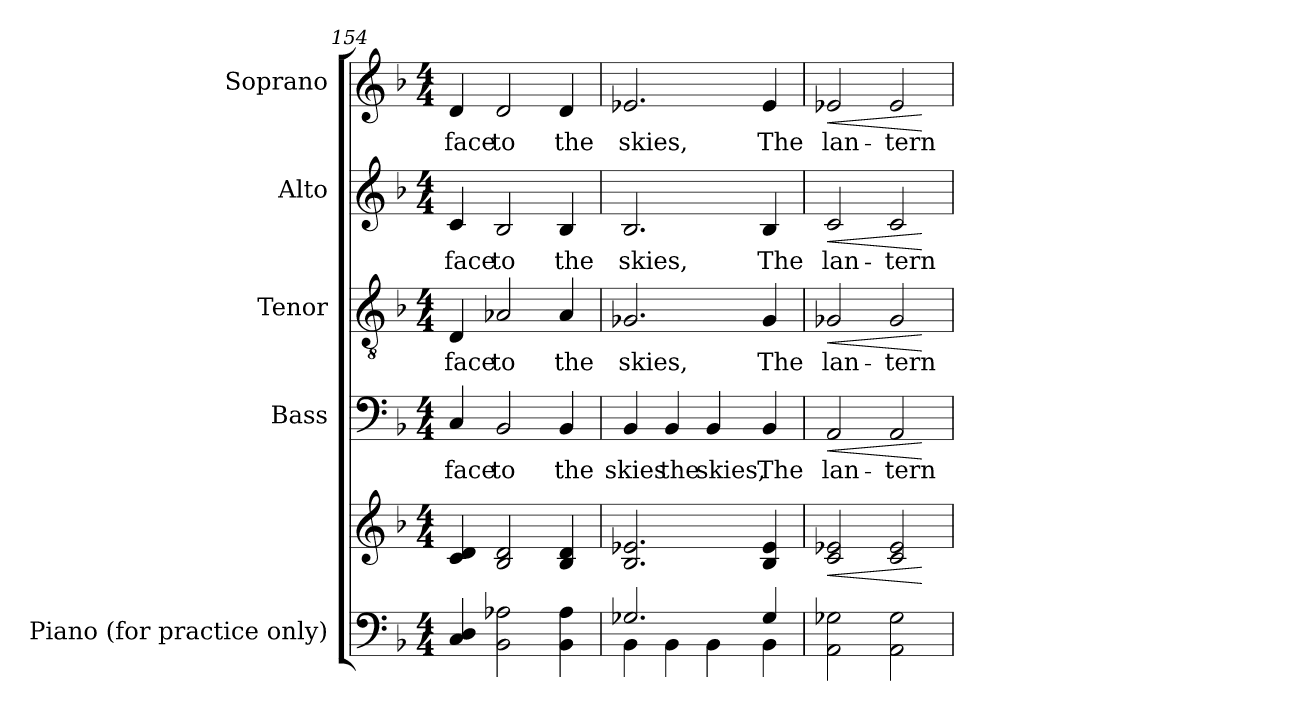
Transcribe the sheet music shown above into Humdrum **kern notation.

**kern	**kern	**dynam	**kern	**text	**dynam	**kern	**text	**dynam	**kern	**text	**dynam	**kern	**text	**dynam
*part5	*part5	*part5	*part4	*part4	*part4	*part3	*part3	*part3	*part2	*part2	*part2	*part1	*part1	*part1
*staff6	*staff5	*staff5/6	*staff4	*staff4	*staff4	*staff3	*staff3	*staff3	*staff2	*staff2	*staff2	*staff1	*staff1	*staff1
*I"Piano (for  practice only)	*	*	*I"Bass	*	*	*I"Tenor	*	*	*I"Alto	*	*	*I"Soprano	*	*
*I'Pno.	*	*	*I'B.	*	*	*I'T.	*	*	*I'A.	*	*	*I'S.	*	*
*clefF4	*clefG2	*	*clefF4	*	*	*clefGv2	*	*	*clefG2	*	*	*clefG2	*	*
*	*	*	*	*	*	*ITrd7c12	*	*	*	*	*	*	*	*
*k[b-]	*k[b-]	*	*k[b-]	*	*	*k[b-]	*	*	*k[b-]	*	*	*k[b-]	*	*
*F:	*F:	*	*F:	*	*	*F:	*	*	*F:	*	*	*F:	*	*
*M4/4	*M4/4	*	*M4/4	*	*	*M4/4	*	*	*M4/4	*	*	*M4/4	*	*
=154	=154	=154	=154	=154	=154	=154	=154	=154	=154	=154	=154	=154	=154	=154
!	!	!	!	!LO:LY:b:color=#000000	!	!	!	!	!	!	!	!	!	!
!	!	!	!	!	!	!	!LO:LY:b:color=#000000	!	!	!	!	!	!	!
!	!	!	!	!	!	!	!	!	!	!LO:LY:b:color=#000000	!	!	!	!
!	!	!	!	!	!	!	!	!	!	!	!	!	!LO:LY:b:color=#000000	!
4Ci/ 4Di	4ci/ 4di	.	4Ci/	face	.	4DDi/	face	.	4ci/	face	.	4di/	face	.
!	!	!	!	!LO:LY:b:color=#000000	!	!	!	!	!	!	!	!	!	!
!	!	!	!	!	!	!	!LO:LY:b:color=#000000	!	!	!	!	!	!	!
!	!	!	!	!	!	!	!	!	!	!LO:LY:b:color=#000000	!	!	!	!
!	!	!	!	!	!	!	!	!	!	!	!	!	!LO:LY:b:color=#000000	!
2BB-i\ 2A-Xi	2B-i/ 2di	.	2BB-i/	to	.	2AA-Xi/	to	.	2B-i/	to	.	2di/	to	.
!	!	!	!	!LO:LY:b:color=#000000	!	!	!	!	!	!	!	!	!	!
!	!	!	!	!	!	!	!LO:LY:b:color=#000000	!	!	!	!	!	!	!
!	!	!	!	!	!	!	!	!	!	!LO:LY:b:color=#000000	!	!	!	!
!	!	!	!	!	!	!	!	!	!	!	!	!	!LO:LY:b:color=#000000	!
4BB-i\ 4A-i	4B-i/ 4di	.	4BB-i/	the	.	4AA-i/	the	.	4B-i/	the	.	4di/	the	.
!!LO:LB:g=z
=155	=155	=155	=155	=155	=155	=155	=155	=155	=155	=155	=155	=155	=155	=155
*^	*	*	*	*	*	*	*	*	*	*	*	*	*	*
!	!	!	!	!	!LO:LY:b:color=#000000	!	!	!	!	!	!	!	!	!	!
!	!	!	!	!	!	!	!	!LO:LY:b:color=#000000	!	!	!	!	!	!	!
!	!	!	!	!	!	!	!	!	!	!	!LO:LY:b:color=#000000	!	!	!	!
!	!	!	!	!	!	!	!	!	!	!	!	!	!	!LO:LY:b:color=#000000	!
2.G-Xi/	4BB-i\	2.B-i/ 2.e-Xi	.	4BB-i/	skies	.	2.GG-Xi/	skies,	.	2.B-i/	skies,	.	2.e-Xi/	skies,	.
!	!	!	!	!	!LO:LY:b:color=#000000	!	!	!	!	!	!	!	!	!	!
.	4BB-i\	.	.	4BB-i/	the	.	.	.	.	.	.	.	.	.	.
!	!	!	!	!	!LO:LY:b:color=#000000	!	!	!	!	!	!	!	!	!	!
.	4BB-i\	.	.	4BB-i/	skies,	.	.	.	.	.	.	.	.	.	.
!	!	!	!	!	!LO:LY:b:color=#000000	!	!	!	!	!	!	!	!	!	!
!	!	!	!	!	!	!	!	!LO:LY:b:color=#000000	!	!	!	!	!	!	!
!	!	!	!	!	!	!	!	!	!	!	!LO:LY:b:color=#000000	!	!	!	!
!	!	!	!	!	!	!	!	!	!	!	!	!	!	!LO:LY:b:color=#000000	!
4G-i/	4BB-i\	4B-i/ 4e-i	.	4BB-i/	The	.	4GG-i/	The	.	4B-i/	The	.	4e-i/	The	.
=156	=156	=156	=156	=156	=156	=156	=156	=156	=156	=156	=156	=156	=156	=156	=156
!	!	!	!LO:HP:b	!	!	!	!	!	!	!	!	!	!	!	!
*v	*v	*	*	*	*	*	*	*	*	*	*	*	*	*	*
*^	*	*	*	*	*	*	*	*	*	*	*	*	*	*
!	!	!	!	!	!LO:LY:b:color=#000000	!LO:HP:b	!	!	!	!	!	!	!	!	!
*v	*v	*	*	*	*	*	*	*	*	*	*	*	*	*	*
*^	*	*	*	*	*	*	*	*	*	*	*	*	*	*
!	!	!	!	!	!	!	!	!LO:LY:b:color=#000000	!LO:HP:b	!	!	!	!	!	!
*v	*v	*	*	*	*	*	*	*	*	*	*	*	*	*	*
*^	*	*	*	*	*	*	*	*	*	*	*	*	*	*
!	!	!	!	!	!	!	!	!	!	!	!LO:LY:b:color=#000000	!LO:HP:b	!	!	!
*v	*v	*	*	*	*	*	*	*	*	*	*	*	*	*	*
*^	*	*	*	*	*	*	*	*	*	*	*	*	*	*
!	!	!	!	!	!	!	!	!	!	!	!	!	!	!LO:LY:b:color=#000000	!LO:HP:b
*v	*v	*	*	*	*	*	*	*	*	*	*	*	*	*	*
2AAi\ 2G-Xi	2ci/ 2e-Xi	<	2AAi/	lan-	<	2GG-Xi/	lan-	<	2ci/	lan-	<	2e-Xi/	lan-	<
!	!	!	!	!LO:LY:b:color=#000000	!	!	!	!	!	!	!	!	!	!
!	!	!	!	!	!	!	!LO:LY:b:color=#000000	!	!	!	!	!	!	!
!	!	!	!	!	!	!	!	!	!	!LO:LY:b:color=#000000	!	!	!	!
!	!	!	!	!	!	!	!	!	!	!	!	!	!LO:LY:b:color=#000000	!
2AAi\ 2G-i	2ci/ 2e-i	.	2AAi/	-tern	.	2GG-i/	-tern	.	2ci/	-tern	.	2e-i/	-tern	.
.	.	[	.	.	[	.	.	[	.	.	[	.	.	[
=	=	=	=	=	=	=	=	=	=	=	=	=	=	=
*-	*-	*-	*-	*-	*-	*-	*-	*-	*-	*-	*-	*-	*-	*-
